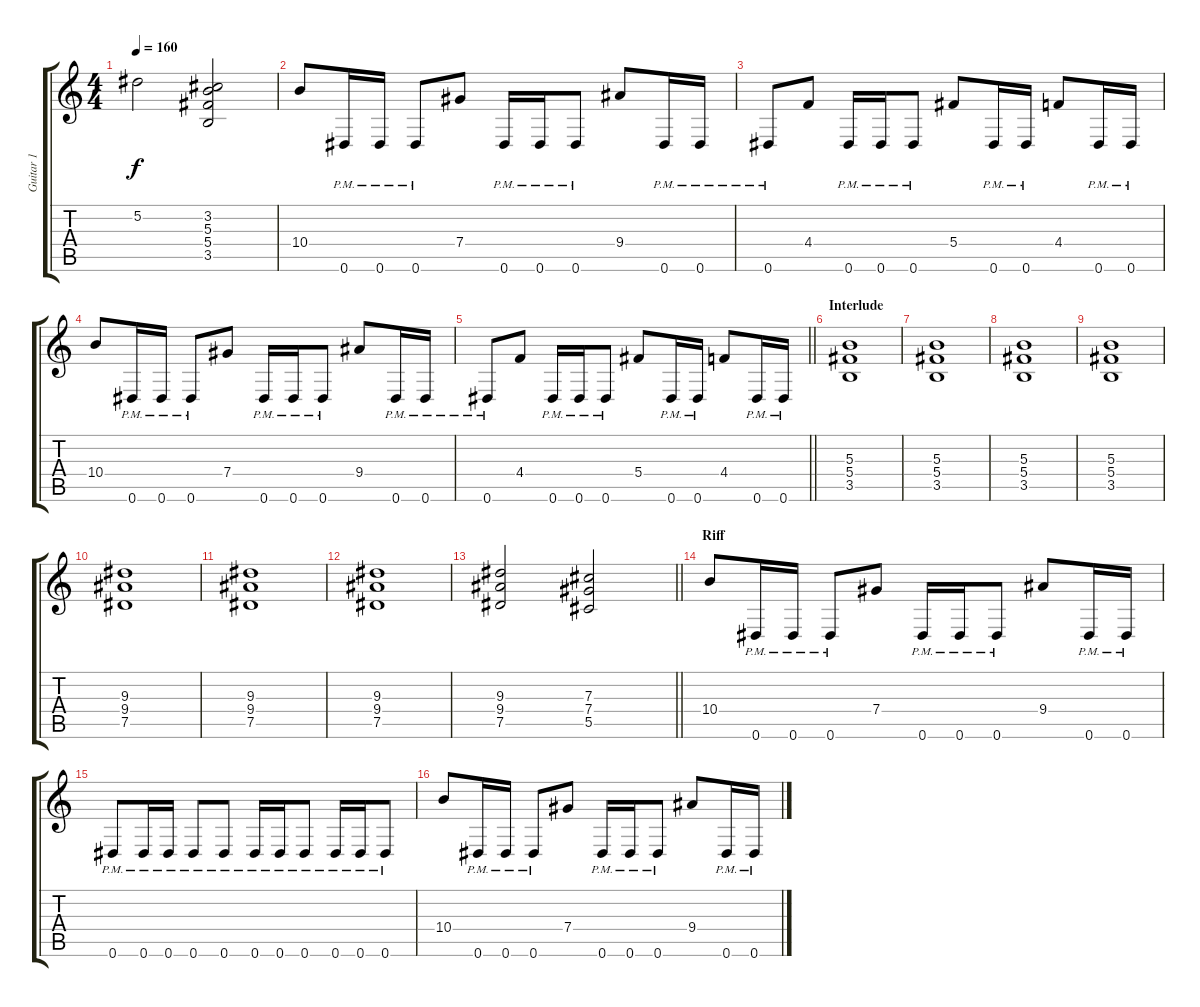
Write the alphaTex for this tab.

\track ("Guitar 1" "Guitar 1") {instrument distortionguitar}
\staff {score tabs}
\tuning (Eb4 Bb3 Gb3 Db3 Ab2 Eb2) {hide}
\ts (4 4)
\tempo 160
\clef g2
\ks c
5.2{t}.2{dy f} (3.2 5.3{t} 5.4{t} 3.5{t}).2 |
10.4.8 0.6{pm}.16 0.6{pm}.16 0.6{pm}.8 7.4.8 0.6{pm}.16 0.6{pm}.16 0.6{pm}.8 9.4.8 0.6{pm}.16 0.6{pm}.16 |
0.6{pm}.8 4.4.8 0.6{pm}.16 0.6{pm}.16 0.6{pm}.8 5.4.8 0.6{pm}.16 0.6{pm}.16 4.4.8 0.6{pm}.16 0.6{pm}.16 |
10.4.8 0.6{pm}.16 0.6{pm}.16 0.6{pm}.8 7.4.8 0.6{pm}.16 0.6{pm}.16 0.6{pm}.8 9.4.8 0.6{pm}.16 0.6{pm}.16 |
\barLineRight lightlight
0.6{pm}.8 4.4.8 0.6{pm}.16 0.6{pm}.16 0.6{pm}.8 5.4.8 0.6{pm}.16 0.6{pm}.16 4.4.8 0.6{pm}.16 0.6{pm}.16 |
\section ("" "Interlude")
(5.3 5.4 3.5).1 |
(5.3 5.4 3.5).1 |
(5.3 5.4 3.5).1 |
(5.3 5.4 3.5).1 |
(9.3 9.4 7.5).1 |
(9.3 9.4 7.5).1 |
(9.3 9.4 7.5).1 |
\barLineRight lightlight
(9.3 9.4 7.5).2 (7.3 7.4 5.5).2 |
\section ("" "Riff")
10.4.8 0.6{pm}.16 0.6{pm}.16 0.6{pm}.8 7.4.8 0.6{pm}.16 0.6{pm}.16 0.6{pm}.8 9.4.8 0.6{pm}.16 0.6{pm}.16 |
0.6{pm}.8 0.6{pm}.16 0.6{pm}.16 0.6{pm}.8 0.6{pm}.8 0.6{pm}.16 0.6{pm}.16 0.6{pm}.8 0.6{pm}.16 0.6{pm}.16 0.6{pm}.8 |
10.4.8 0.6{pm}.16 0.6{pm}.16 0.6{pm}.8 7.4.8 0.6{pm}.16 0.6{pm}.16 0.6{pm}.8 9.4.8 0.6{pm}.16 0.6{pm}.16
